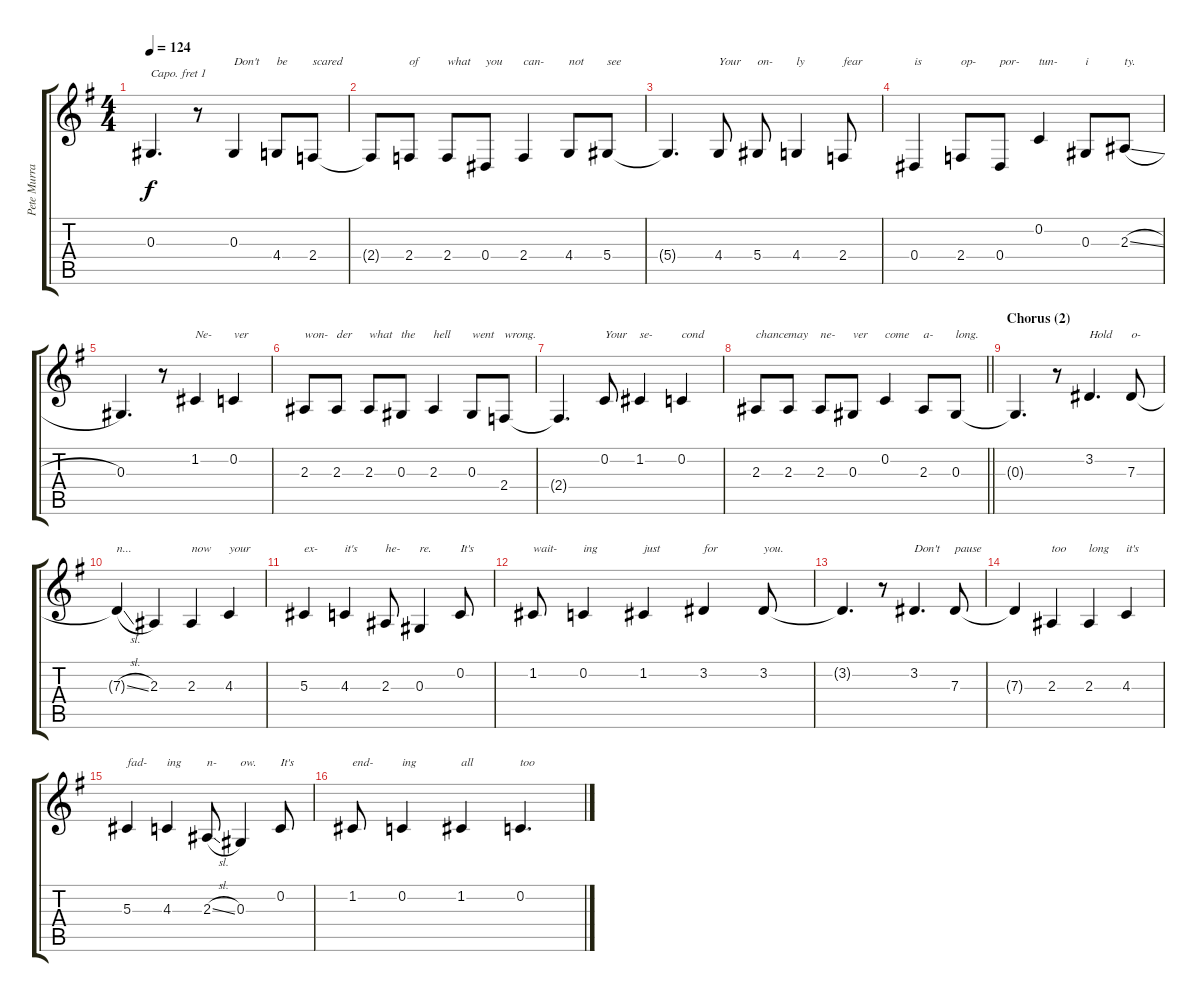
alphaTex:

\track ("Pete Murray (Vocals)" "Pete Murra") {instrument tuba}
\staff {score tabs}
\capo 1
\tuning (E4 B3 G3 D3 A2 E2) {hide}
\ts (4 4)
\tempo 124
\clef g2
\ks g
0.3{t}.4{d dy f} r.8 0.3.4{txt "Don't"} 4.4.8{txt "be"} 2.4.8{txt "scared"} |
2.4{t}.8 2.4.8{txt "of"} 2.4.8{txt "what"} 0.4.8{txt "you"} 2.4.4{txt "can-"} 4.4.8{txt "not"} 5.4.8{txt "see"} |
5.4{t}.4{d} 4.4.8{txt "Your"} 5.4.8{txt "on-"} 4.4.4{txt "ly"} 2.4.8{txt "fear"} |
0.4.4{txt "is"} 2.4.8{txt "op-"} 0.4.8{txt "por-"} 0.2.4{txt "tun-"} 0.3.8{txt "i"} 2.3{sl}.8{txt "ty."} |
0.3.4{d} r.8 1.2.4{txt "Ne-"} 0.2.4{txt "ver"} |
2.3.8{txt "won-"} 2.3.8{txt "der"} 2.3.8{txt "what"} 0.3.8{txt "the"} 2.3.4{txt "hell"} 0.3.8{txt "went"} 2.4.8{txt "wrong."} |
2.4{t}.4{d} 0.2.8{txt "Your"} 1.2.4{txt "se-"} 0.2.4{txt "cond"} |
\barLineRight lightlight
2.3.8{txt "chance"} 2.3.8{txt "may"} 2.3.8{txt "ne-"} 0.3.8{txt "ver"} 0.2.4{txt "come"} 2.3.8{txt "a-"} 0.3.8{txt "long."} |
\section ("" "Chorus (2)")
0.3{t}.4{d} r.8 3.2.4{d txt "Hold"} 7.3.8{txt "o-"} |
7.3{sl t}.4{txt "n..."} 2.3.4 2.3.4{txt "now"} 4.3.4{txt "your"} |
5.3.4{txt "ex-"} 4.3.4{txt "it's"} 2.3.8{txt "he-"} 0.3.4{txt "re."} 0.2.8{txt "It's"} |
1.2.8{txt "wait-"} 0.2.4{txt "ing"} 1.2.4{txt "just"} 3.2.4{txt "for"} 3.2.8{txt "you."} |
3.2{t}.4{d} r.8 3.2.4{d txt "Don't"} 7.3.8{txt "pause"} |
7.3{t}.4 2.3.4{txt "too"} 2.3.4{txt "long"} 4.3.4{txt "it's"} |
5.3.4{txt "fad-"} 4.3.4{txt "ing"} 2.3{sl}.8{txt "n-"} 0.3.4{txt "ow."} 0.2.8{txt "It's"} |
1.2.8{txt "end-"} 0.2.4{txt "ing"} 1.2.4{txt "all"} 0.2.4{d txt "too"}
